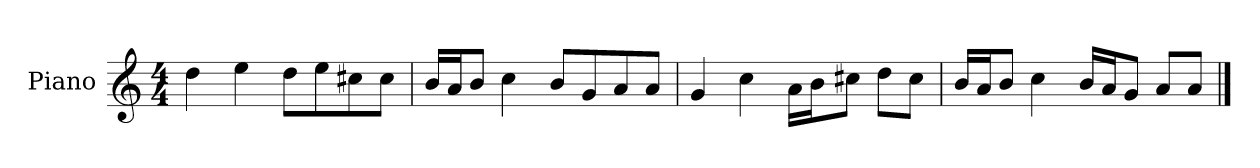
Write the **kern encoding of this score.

**kern
*part1
*staff1
*I"Piano
*I'P-no
*clefG2
*k[]
*M4/4
*MM90
=1
4dd\
4ee\
8dd\L
8ee\
8cc#X\
8cc#\J
=2
16b/LL
16a/J
8b/J
4cc\
8b/L
8g/
8a/
8a/J
=3
4g/
4cc\
16a\LL
16b\J
8cc#X\J
8dd\L
8cc#\J
=4
16b/LL
16a/J
8b/J
4cc\
16b/LL
16a/J
8g/J
8a/L
8a/J
==
*-
